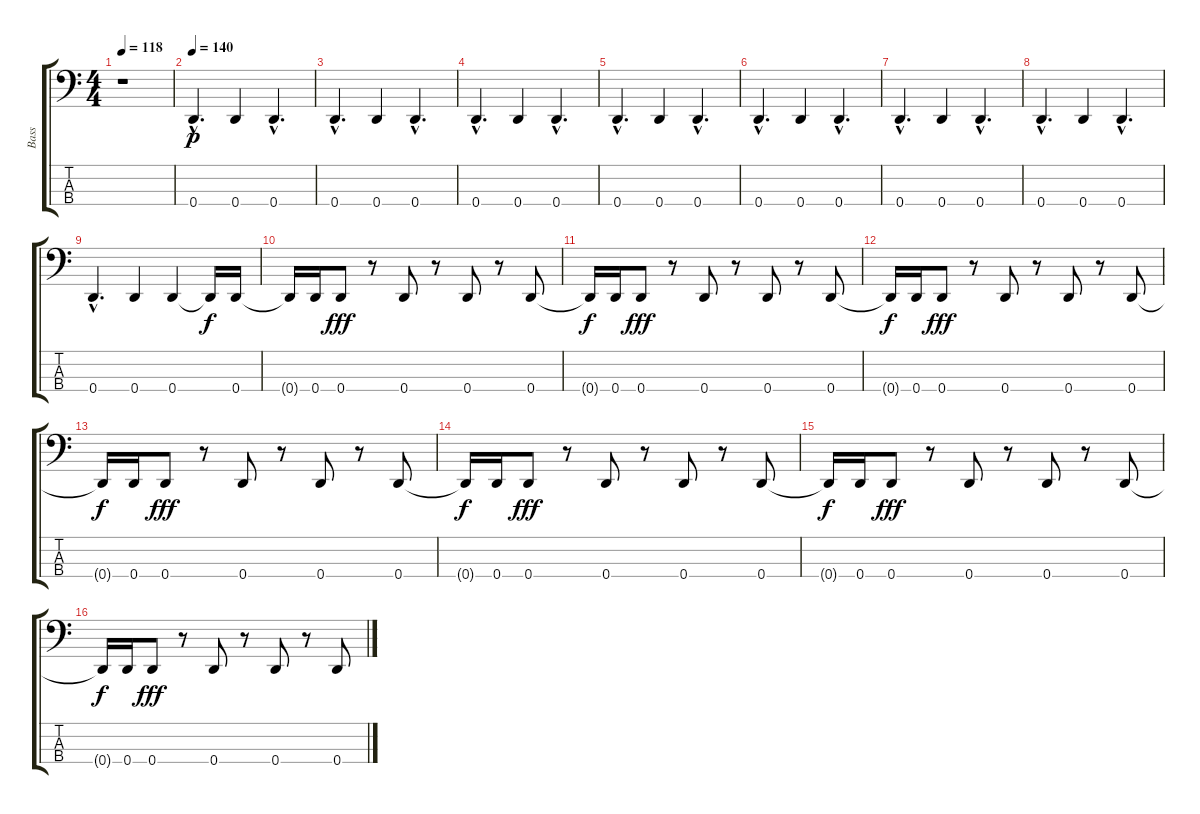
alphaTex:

\track ("Bass" "Bass") {instrument synthbass2}
\staff {score tabs}
\tuning (G2 D2 A1 D1) {hide}
\ts (4 4)
\tempo 118
\clef f4
\ks c
r.1{dy f} |
\tempo 140
0.4{hac}.4{d dy p} 0.4.4 0.4{hac}.4{d} |
0.4{hac}.4{d} 0.4.4 0.4{hac}.4{d} |
0.4{hac}.4{d} 0.4.4 0.4{hac}.4{d} |
0.4{hac}.4{d} 0.4.4 0.4{hac}.4{d} |
0.4{hac}.4{d} 0.4.4 0.4{hac}.4{d} |
0.4{hac}.4{d} 0.4.4 0.4{hac}.4{d} |
0.4{hac}.4{d} 0.4.4 0.4{hac}.4{d} |
0.4{hac}.4{d} 0.4.4 0.4.4 0.4{t}.16{dy f} 0.4.16 |
0.4{t}.16 0.4.16 0.4.8{dy fff} r.8 0.4.8 r.8 0.4.8 r.8 0.4.8 |
0.4{t}.16{dy f} 0.4.16 0.4.8{dy fff} r.8 0.4.8 r.8 0.4.8 r.8 0.4.8 |
0.4{t}.16{dy f} 0.4.16 0.4.8{dy fff} r.8 0.4.8 r.8 0.4.8 r.8 0.4.8 |
0.4{t}.16{dy f} 0.4.16 0.4.8{dy fff} r.8 0.4.8 r.8 0.4.8 r.8 0.4.8 |
0.4{t}.16{dy f} 0.4.16 0.4.8{dy fff} r.8 0.4.8 r.8 0.4.8 r.8 0.4.8 |
0.4{t}.16{dy f} 0.4.16 0.4.8{dy fff} r.8 0.4.8 r.8 0.4.8 r.8 0.4.8 |
0.4{t}.16{dy f} 0.4.16 0.4.8{dy fff} r.8 0.4.8 r.8 0.4.8 r.8 0.4.8
